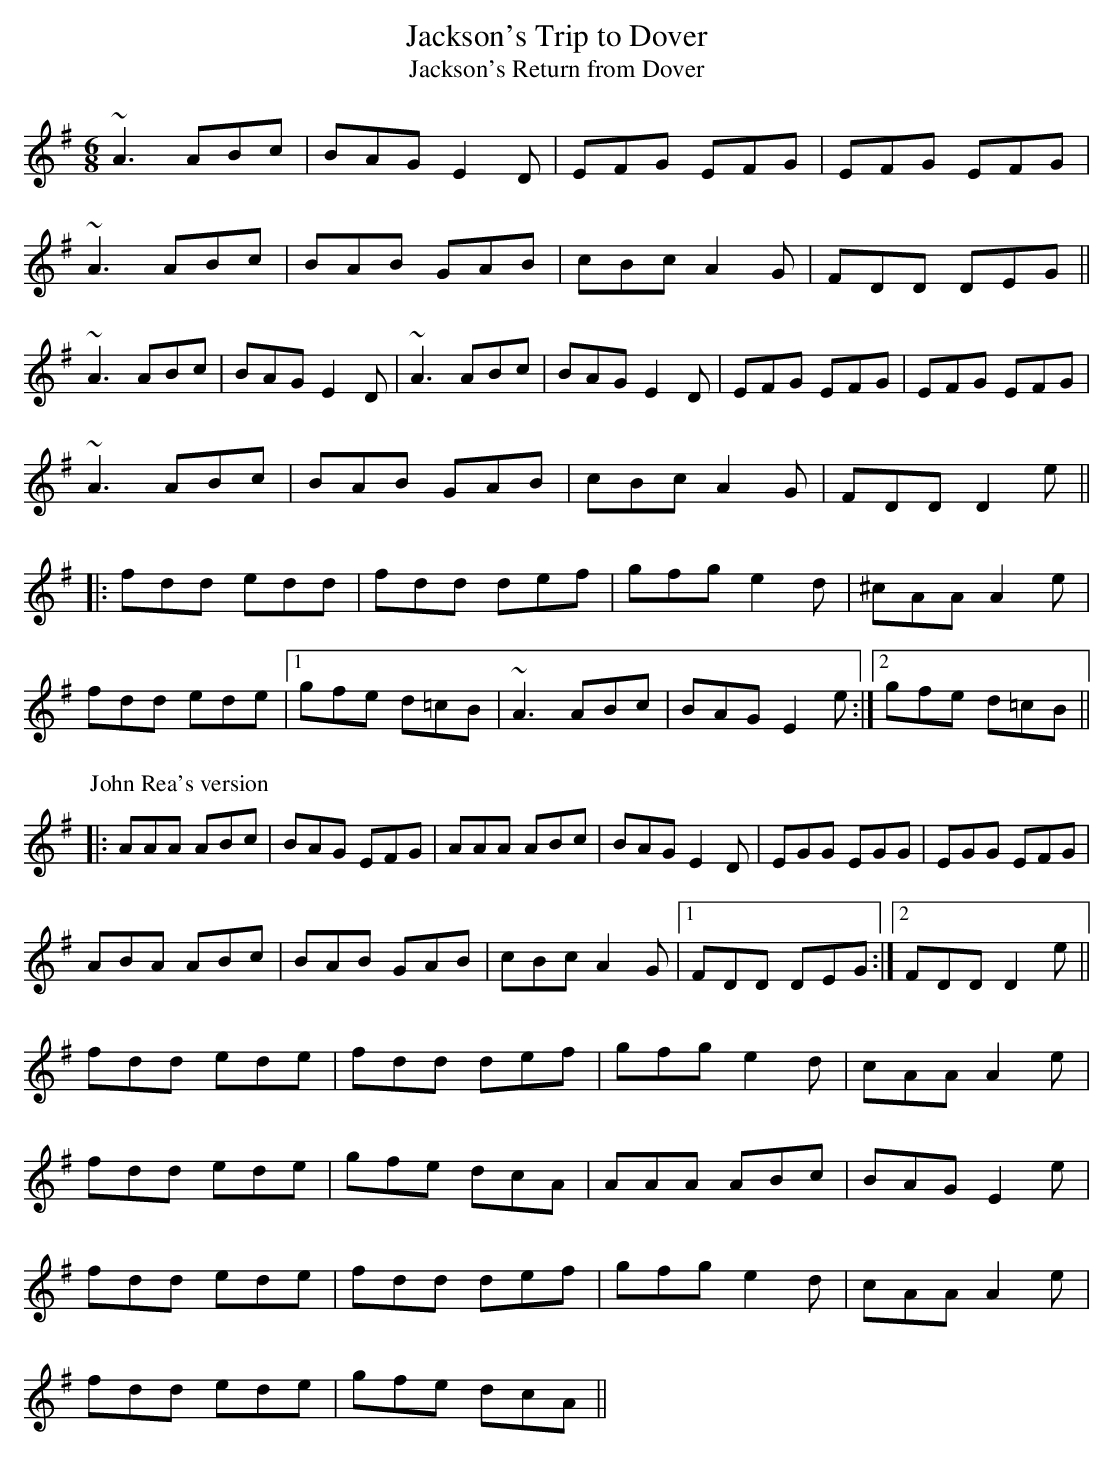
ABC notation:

X:1
T:Jackson's Trip to Dover
T:Jackson's Return from Dover
M:6/8
K:Ador
~A3 ABc | BAG E2D | EFG EFG | EFG EFG |
~A3 ABc | BAB GAB | cBc A2G | FDD DEG ||
~A3 ABc | BAG E2D | ~A3 ABc | BAG E2D | EFG EFG | EFG EFG |
~A3 ABc | BAB GAB | cBc A2G | FDD D2e ||
|: fdd edd | fdd def | gfg e2d | ^cAA A2e |
fdd ede |1 gfe d=cB | ~A3 ABc | BAG E2e :|2 gfe d=cB ||
P:John Rea's version
|: AAA ABc | BAG EFG | AAA ABc | BAG E2D | EGG EGG | EGG EFG |
ABA ABc | BAB GAB | cBc A2G |1 FDD DEG :|2 FDD D2e ||
fdd ede | fdd def | gfg e2d | cAA A2e |
fdd ede | gfe dcA | AAA ABc | BAG E2e |
fdd ede | fdd def | gfg e2d | cAA A2e |
fdd ede | gfe dcA ||
